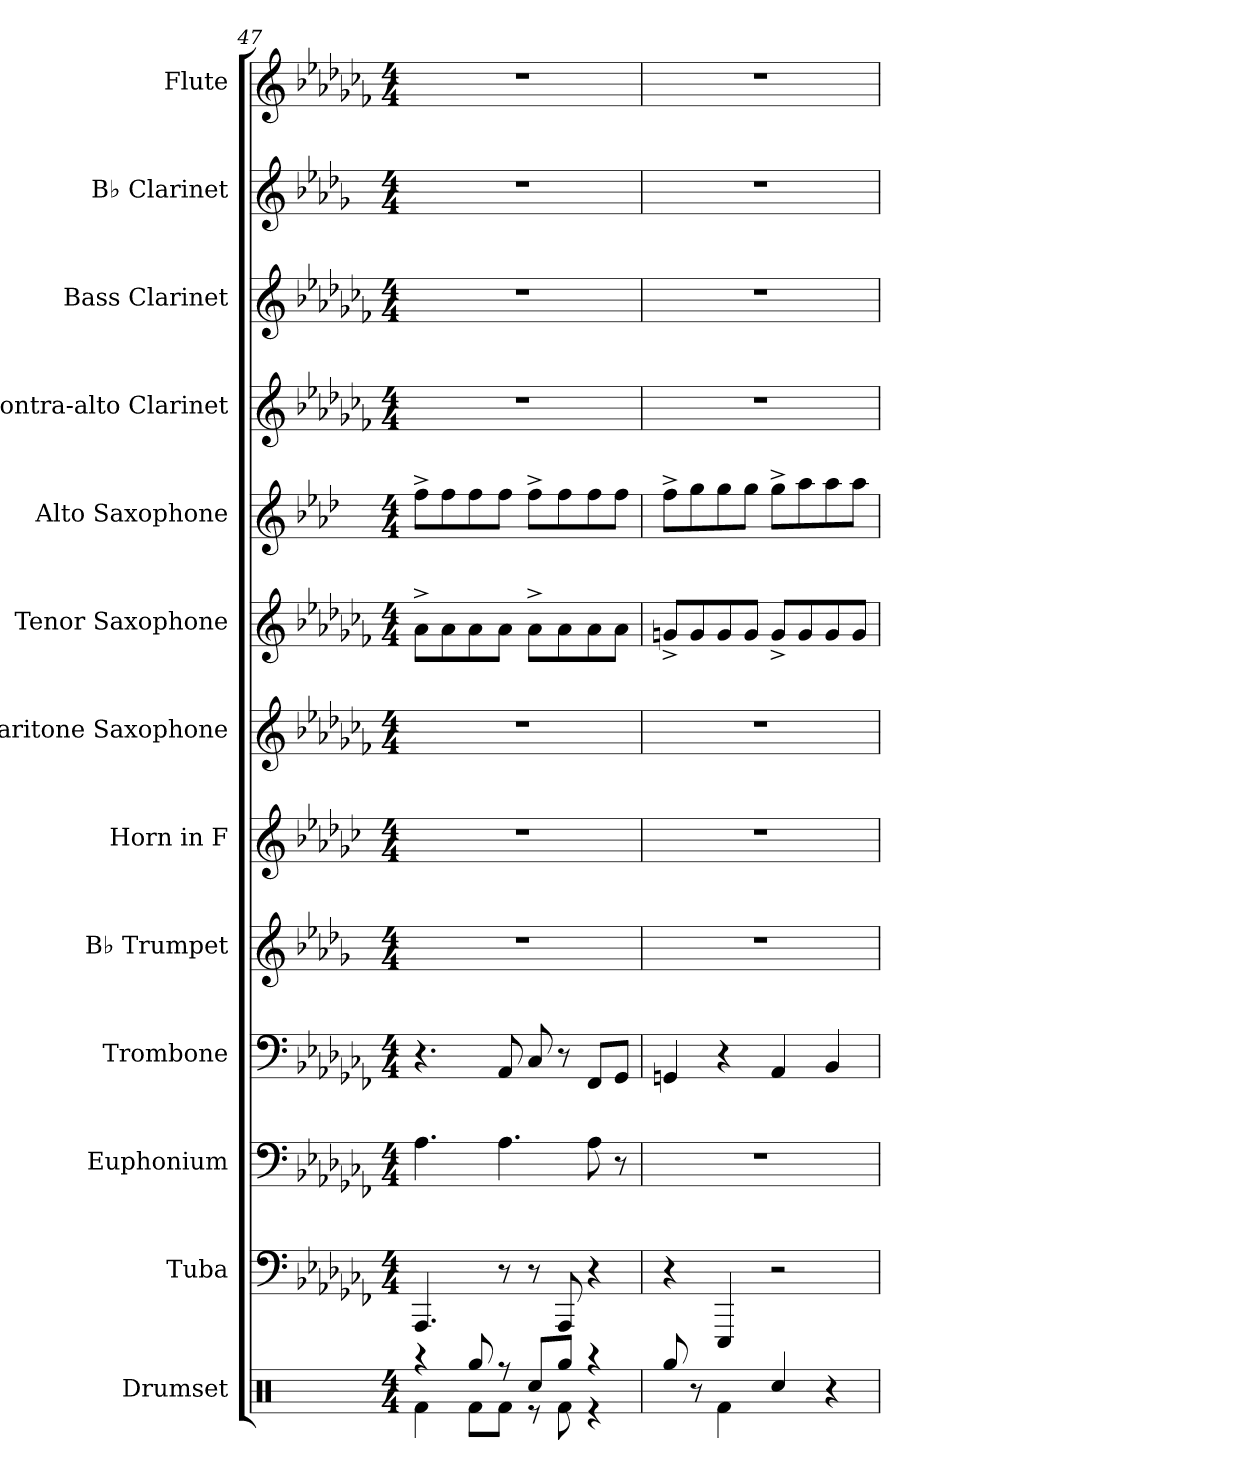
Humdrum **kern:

**kern	**kern	**kern	**kern	**kern	**kern	**kern	**kern	**kern	**kern	**kern	**kern	**kern
*part13	*part12	*part11	*part10	*part9	*part8	*part7	*part6	*part5	*part4	*part3	*part2	*part1
*staff13	*staff12	*staff11	*staff10	*staff9	*staff8	*staff7	*staff6	*staff5	*staff4	*staff3	*staff2	*staff1
*I"Drumset	*I"Tuba	*I"Euphonium	*I"Trombone	*I"B♭ Trumpet	*I"Horn in F	*I"Baritone Saxophone	*I"Tenor Saxophone	*I"Alto Saxophone	*I"Contra-alto Clarinet	*I"Bass Clarinet	*I"B♭ Clarinet	*I"Flute
*I'Drs.	*I'Tba.	*I'Euph.	*I'Tbn.	*I'B♭ Tpt.	*	*I'Bar. Sax.	*I'T. Sax.	*I'A. Sax.	*I'C-a. Cl.	*I'B. Cl.	*I'B♭ Cl.	*I'Fl.
!!LO:PB:g=z
*clefX	*clefF4	*clefF4	*clefF4	*clefG2	*clefG2	*clefG2	*clefG2	*clefG2	*clefG2	*clefG2	*clefG2	*clefG2
*	*	*	*	*ITrd1c2	*ITrd4c7	*ITrd12c21	*ITrd8c14	*ITrd5c9	*ITrd12c21	*ITrd8c14	*ITrd1c2	*
*k[]	*k[b-e-a-d-g-c-f-]	*k[b-e-a-d-g-c-f-]	*k[b-e-a-d-g-c-f-]	*k[b-e-a-d-g-c-f-]	*k[b-e-a-d-g-c-f-]	*k[b-e-a-d-g-c-f-]	*k[b-e-a-d-g-c-f-]	*k[b-e-a-d-g-c-f-]	*k[b-e-a-d-g-c-f-]	*k[b-e-a-d-g-c-f-]	*k[b-e-a-d-g-c-f-]	*k[b-e-a-d-g-c-f-]
*M4/4	*M4/4	*M4/4	*M4/4	*M4/4	*M4/4	*M4/4	*M4/4	*M4/4	*M4/4	*M4/4	*M4/4	*M4/4
=47	=47	=47	=47	=47	=47	=47	=47	=47	=47	=47	=47	=47
*^	*	*	*	*	*	*	*	*	*	*	*	*
4r	4Rf\	4.AAA-/	4.A-\	4.r	1r	1r	1r	8A-^\L	8a-^\L	1r	1r	1r	1r
.	.	.	.	.	.	.	.	8A-\	8a-\	.	.	.	.
8Rgg/	8Rf\L	.	.	.	.	.	.	8A-\	8a-\	.	.	.	.
8r	8Rf\J	8r	4.A-\	8AA-/	.	.	.	8A-\J	8a-\J	.	.	.	.
8Rcc/L	8r	8r	.	8C-/	.	.	.	8A-^\L	8a-^\L	.	.	.	.
8Rgg/J	8Rf\	8AAA-/	.	8r	.	.	.	8A-\	8a-\	.	.	.	.
4r	4r	4r	8A-\	8FF-/L	.	.	.	8A-\	8a-\	.	.	.	.
.	.	.	8r	8GG-/J	.	.	.	8A-\J	8a-\J	.	.	.	.
*v	*v	*	*	*	*	*	*	*	*	*	*	*	*
=48	=48	=48	=48	=48	=48	=48	=48	=48	=48	=48	=48	=48
8Rgg/	4r	1r	4GGn/	1r	1r	1r	8Gn^/L	8a-^\L	1r	1r	1r	1r
8r	.	.	.	.	.	.	8G/	8b-\	.	.	.	.
4Rf\	4EEE-/	.	4r	.	.	.	8G/	8b-\	.	.	.	.
.	.	.	.	.	.	.	8G/J	8b-\J	.	.	.	.
4Rcc/	2r	.	4AA-/	.	.	.	8G^/L	8b-^\L	.	.	.	.
.	.	.	.	.	.	.	8G/	8cc-\	.	.	.	.
4r	.	.	4BB-/	.	.	.	8G/	8cc-\	.	.	.	.
.	.	.	.	.	.	.	8G/J	8cc-\J	.	.	.	.
=	=	=	=	=	=	=	=	=	=	=	=	=
*-	*-	*-	*-	*-	*-	*-	*-	*-	*-	*-	*-	*-
